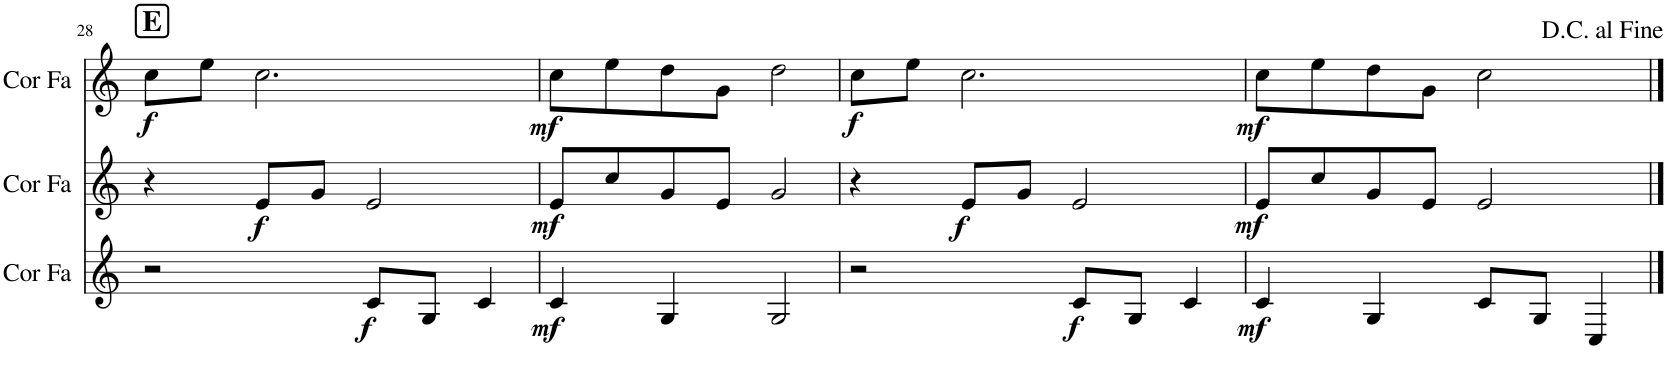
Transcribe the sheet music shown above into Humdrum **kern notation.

**kern	**dynam	**kern	**dynam	**kern	**dynam
*part3	*part3	*part2	*part2	*part1	*part1
*staff3	*staff3	*staff2	*staff2	*staff1	*staff1
*I"Cor en Fa	*	*I"Cor en Fa	*	*I"Cor en Fa	*
*I'Cor Fa	*	*I'Cor Fa	*	*I'Cor Fa	*
!!LO:PB:g=z
*clefG2	*	*clefG2	*	*clefG2	*
*Trd4c7	*	*Trd4c7	*	*Trd4c7	*
*k[]	*	*k[]	*	*k[]	*
*M4/4	*	*M4/4	*	*M4/4	*
!!LO:REH:place=s1:a:B:cj:fs=14:t=E
=28	=28	=28	=28	=28	=28
!	!	!	!	!	!LO:DY:b
2r	.	4r	.	8cc\L	f
.	.	.	.	8ee\J	.
!	!	!	!LO:DY:b	!	!
.	.	8e/L	f	2.cc\	.
.	.	8g/J	.	.	.
!	!LO:DY:b	!	!	!	!
8c/L	f	2e/	.	.	.
8G/J	.	.	.	.	.
4c/	.	.	.	.	.
=29	=29	=29	=29	=29	=29
!	!LO:DY:b	!	!LO:DY:b	!	!LO:DY:b
4c/	mf	8e/L	mf	8cc\L	mf
.	.	8cc/	.	8ee\	.
4G/	.	8g/	.	8dd\	.
.	.	8e/J	.	8g\J	.
2G/	.	2g/	.	2dd\	.
=30	=30	=30	=30	=30	=30
!	!	!	!	!	!LO:DY:b
2r	.	4r	.	8cc\L	f
.	.	.	.	8ee\J	.
!	!	!	!LO:DY:b	!	!
.	.	8e/L	f	2.cc\	.
.	.	8g/J	.	.	.
!	!LO:DY:b	!	!	!	!
8c/L	f	2e/	.	.	.
8G/J	.	.	.	.	.
4c/	.	.	.	.	.
=31	=31	=31	=31	=31	=31
!	!LO:DY:b	!	!LO:DY:b	!	!LO:DY:b
4c/	mf	8e/L	mf	8cc\L	mf
.	.	8cc/	.	8ee\	.
4G/	.	8g/	.	8dd\	.
.	.	8e/J	.	8g\J	.
8c/L	.	2e/	.	2cc\	.
8G/J	.	.	.	.	.
4C/	.	.	.	.	.
==	==	==	==	==	==
*-	*-	*-	*-	*-	*-
